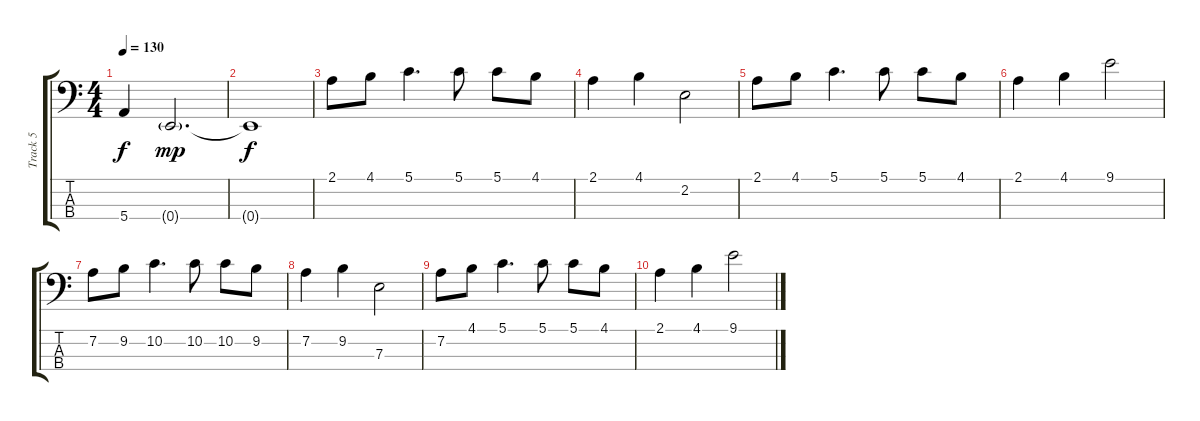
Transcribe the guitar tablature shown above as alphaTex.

\track ("Track 5" "Track 5") {instrument electricguitarclean}
\staff {score tabs}
\tuning (G2 D2 A1 E1) {hide}
\ts (4 4)
\tempo 130
\clef f4
\ks c
5.4{t}.4{dy f} 0.4{g}.2{d dy mp} |
0.4{t}.1{dy f} |
2.1.8 4.1.8 5.1.4{d} 5.1.8 5.1.8 4.1.8 |
2.1.4 4.1.4 2.2.2 |
2.1.8 4.1.8 5.1.4{d} 5.1.8 5.1.8 4.1.8 |
2.1.4 4.1.4 9.1.2 |
7.2.8 9.2.8 10.2.4{d} 10.2.8 10.2.8 9.2.8 |
7.2.4 9.2.4 7.3.2 |
7.2.8 4.1.8 5.1.4{d} 5.1.8 5.1.8 4.1.8 |
2.1.4 4.1.4 9.1.2
